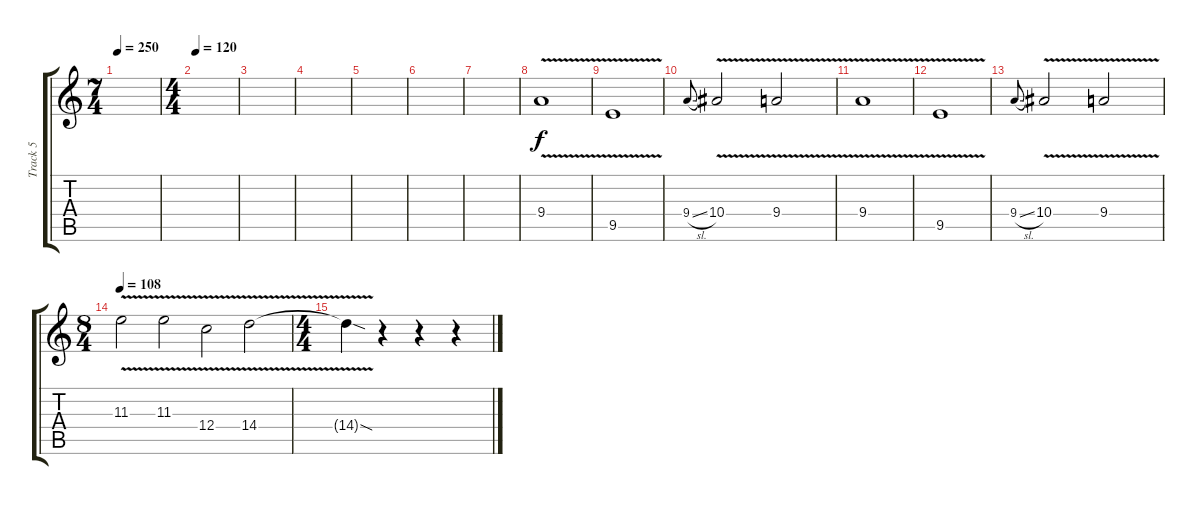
\track ("Track 5" "Track 5") {instrument distortionguitar}
\staff {score tabs}
\tuning (D4 A3 F3 C3 G2 D2) {hide}
\ts (7 4)
\tempo 250
\clef g2
\ks c
|
\ts (4 4)
\tempo 120
|
|
|
|
|
|
9.4{v}.1 |
9.5{v}.1 |
9.4{sl}.8{gr onbeat} 10.4{v}.2 9.4{v}.2 |
9.4{v}.1 |
9.5{v}.1 |
9.4{sl}.8{gr onbeat} 10.4{v}.2 9.4{v}.2 |
\ts (8 4)
\tempo 108
11.3{v}.2 11.3{v}.2 12.4{v}.2 14.4{v}.2 |
\ts (4 4)
14.4{sod t}.4 r.4 r.4 r.4
